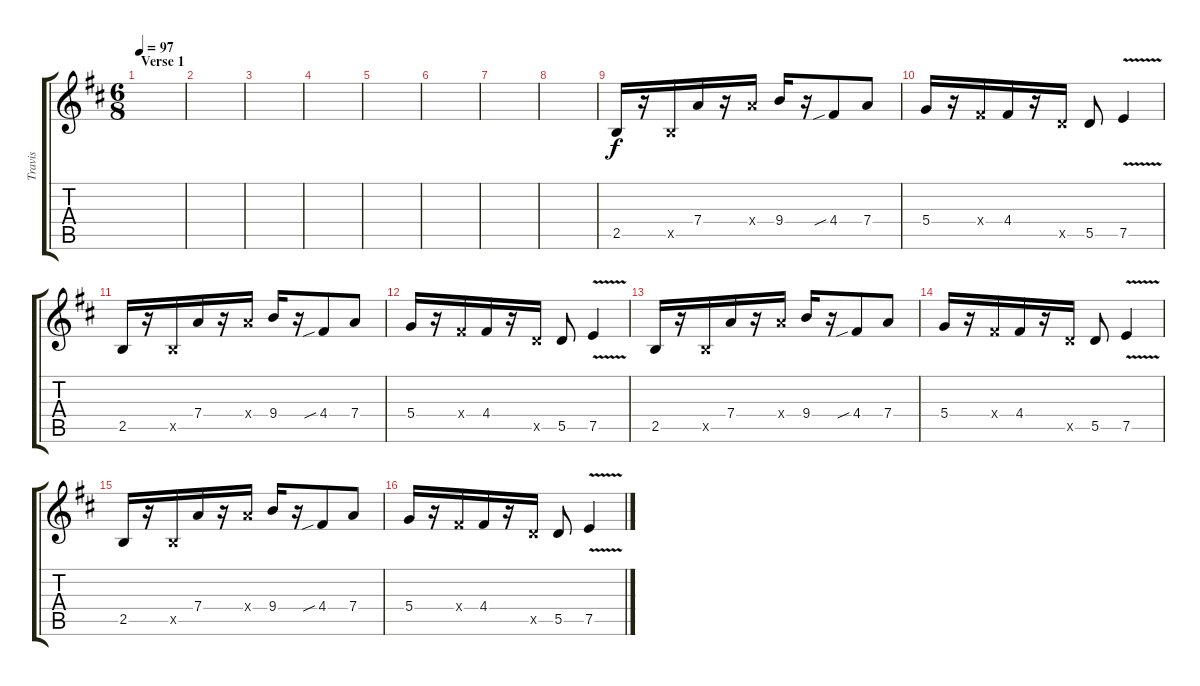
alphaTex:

\track ("Travis" "Travis") {instrument overdrivenguitar}
\staff {score tabs}
\tuning (E4 B3 G3 D3 A2 E2) {hide}
\ts (6 8)
\section ("" "Verse 1")
\tempo 97
\clef g2
\ks bminor
|
|
|
|
|
|
|
|
2.5.16 r.16 2.5{x}.16 7.4.16 r.16 7.4{x}.16 9.4.16 r.16 4.4{sib}.8 7.4.8 |
5.4.16 r.16 4.4{x}.16 4.4.16 r.16 5.5{x}.16 5.5.8 7.5{v}.4 |
2.5.16 r.16 2.5{x}.16 7.4.16 r.16 7.4{x}.16 9.4.16 r.16 4.4{sib}.8 7.4.8 |
5.4.16 r.16 4.4{x}.16 4.4.16 r.16 5.5{x}.16 5.5.8 7.5{v}.4 |
2.5.16 r.16 2.5{x}.16 7.4.16 r.16 7.4{x}.16 9.4.16 r.16 4.4{sib}.8 7.4.8 |
5.4.16 r.16 4.4{x}.16 4.4.16 r.16 5.5{x}.16 5.5.8 7.5{v}.4 |
2.5.16 r.16 2.5{x}.16 7.4.16 r.16 7.4{x}.16 9.4.16 r.16 4.4{sib}.8 7.4.8 |
5.4.16 r.16 4.4{x}.16 4.4.16 r.16 5.5{x}.16 5.5.8 7.5{v}.4
